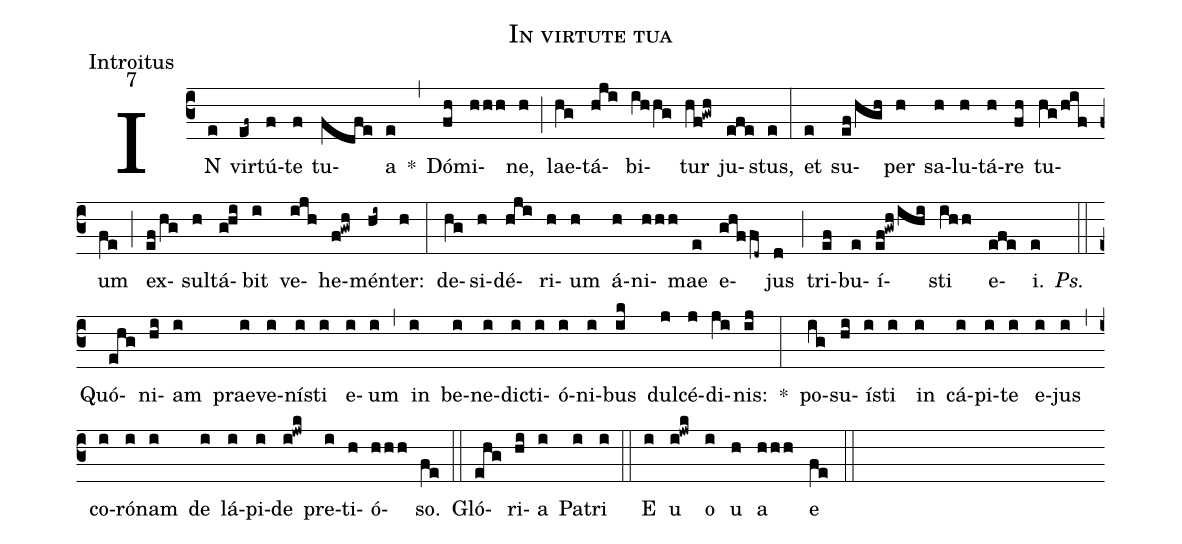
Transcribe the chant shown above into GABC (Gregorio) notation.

name:In virtute tua;
office-part:Introitus;
mode:7;
%%
(c3) IN(e) vir(ef~)tú(f)te(f) tu(fdfe)a(e) *(,) Dó(fh)mi(hhh)ne,(h) (;) lae(hg)tá(hji)bi(ihhg)tur(hf!gwh) ju(efe)stus,(e) (:) et(e) su(ef/hgh)per(h) sa(h)lu(h)tá(h)re(fh) tu(hg/hif)um(fe) (;) ex(ef/hg)sul(h)tá(g!hi)bit(i) ve(ijh)he(f!gwh)mén(hi~)ter:(h) (:) de(hg)si(h)dé(hji)ri(h)um(h) á(h)ni(hhh)mae(e) e(ghffd~)jus(d) (;) tri(ef)bu(e)í(ef!gwh/ihi)sti(ihh) e(efe)i.(e) <i>Ps.</i>(::) Quó(ehg)ni(hi)am(i) prae(i)ve(i)ní(i)sti(i) e(i)um(i) (,) in(i) be(i)ne(i)di(i)cti(i)ó(i)ni(i)bus(ik) dul(j)cé(j)di(ji)nis:(ij) *(:) po(ig)su(hi)í(i)sti(i) in(i) cá(i)pi(i)te(i) e(i)jus(i) (,) co(i)ró(i)nam(i) de(i) lá(i)pi(i)de(i!jwk) pre(i)ti(h)ó(hhh)so.(fe) (::) Gló(ehg)ri(hi)a(i) Pa(i)tri(i) (::) E(i) u(i!jwk) o(i) u(h) a(hhh) e(fe) (::)
